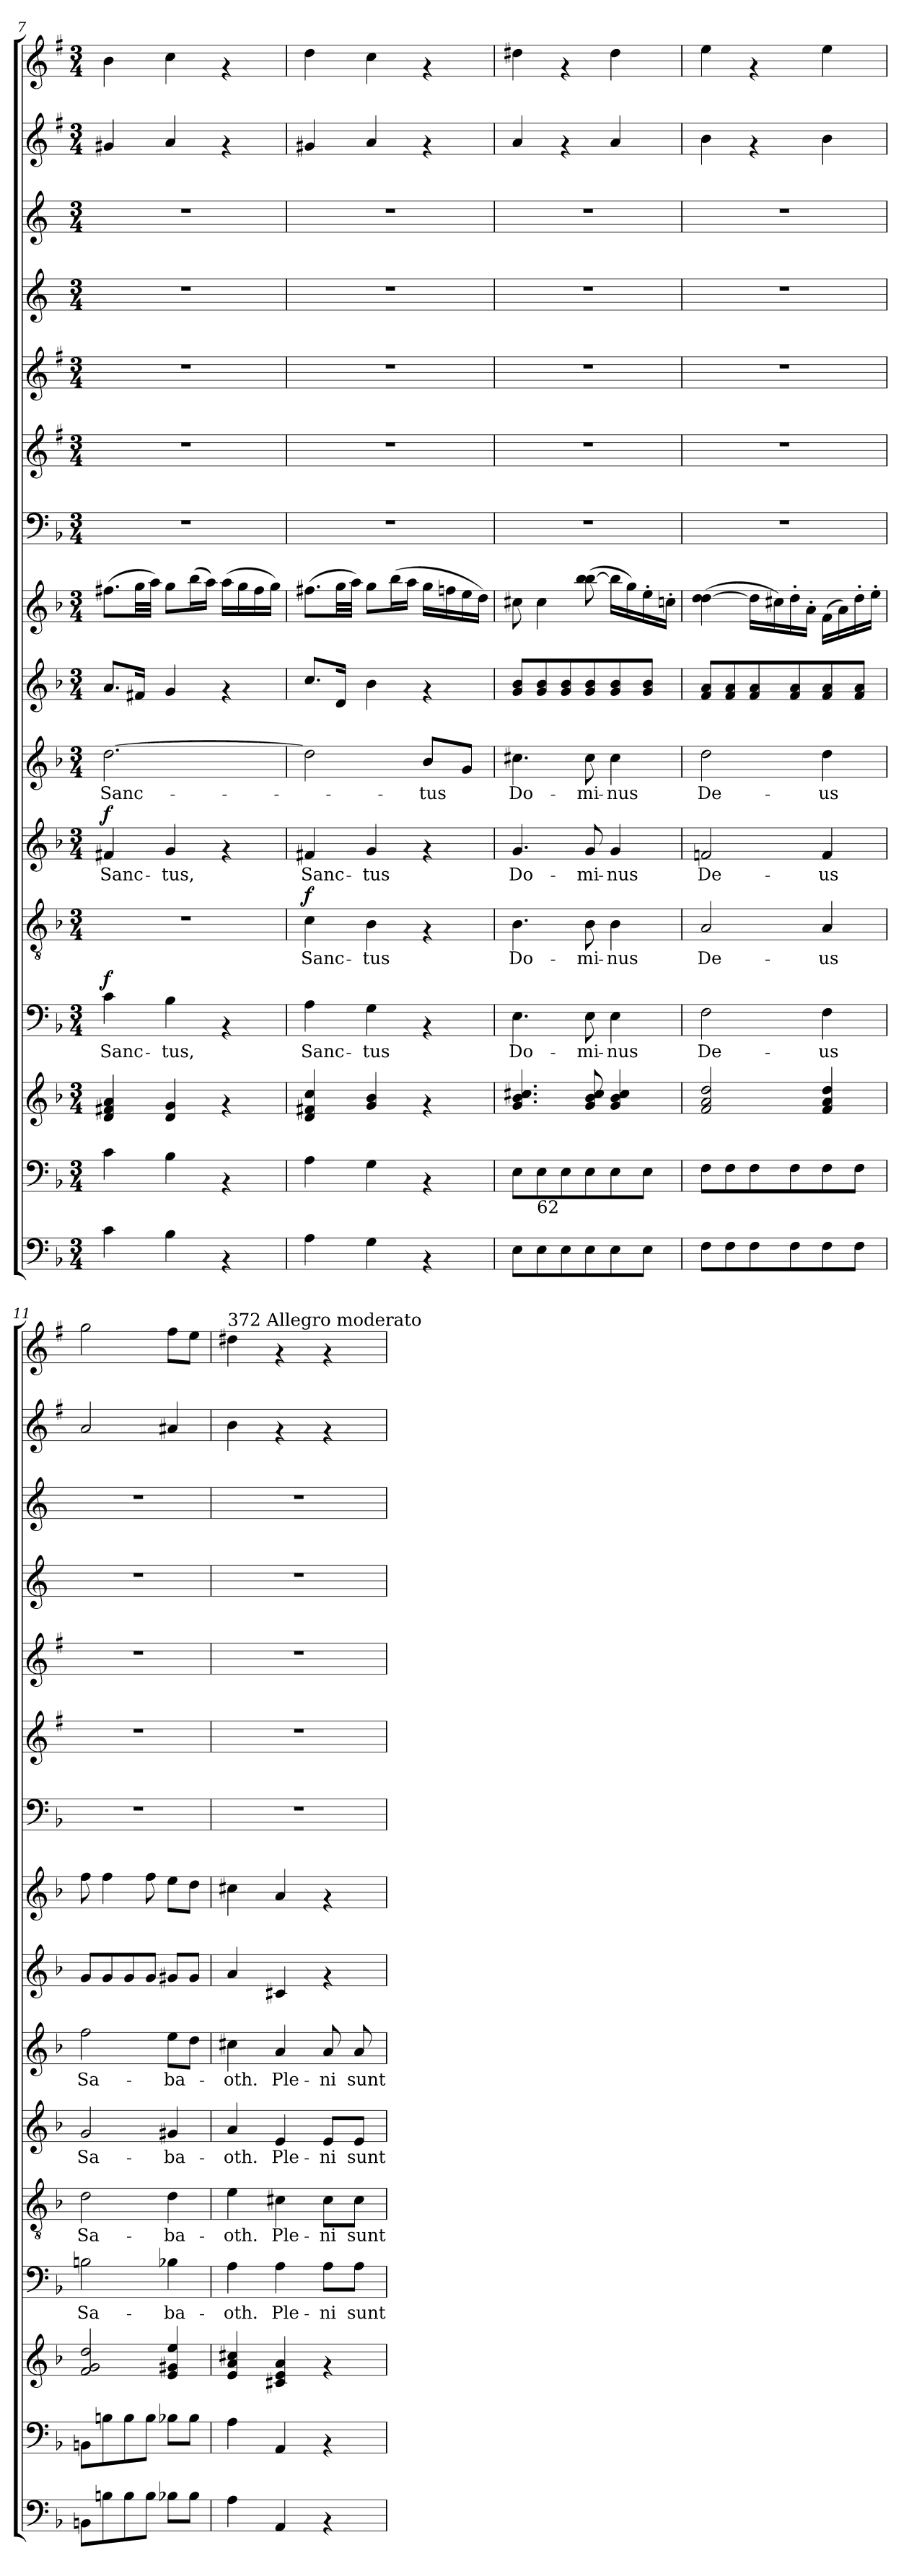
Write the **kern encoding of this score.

**kern	**kern	**kern	**kern	**text	**dynam	**kern	**text	**dynam	**kern	**text	**dynam	**kern	**text	**kern	**kern	**kern	**kern	**kern	**kern	**kern	**kern	**kern
*part15	*part14	*part14	*part13	*part13	*part13	*part12	*part12	*part12	*part11	*part11	*part11	*part10	*part10	*part9	*part8	*part7	*part6	*part5	*part4	*part3	*part2	*part1
*staff16	*staff15	*staff14	*staff13	*staff13	*staff13	*staff12	*staff12	*staff12	*staff11	*staff11	*staff11	*staff10	*staff10	*staff9	*staff8	*staff7	*staff6	*staff5	*staff4	*staff3	*staff2	*staff1
!!LO:PB:g=z
*clefF4	*clefF4	*clefG2	*clefF4	*	*	*clefGv2	*	*	*clefG2	*	*	*clefG2	*	*clefG2	*clefG2	*clefF4	*clefG2	*clefG2	*clefG2	*clefG2	*clefG2	*clefG2
*	*	*	*	*	*	*	*	*	*	*	*	*	*	*	*	*	*ITrd1c2	*ITrd1c2	*ITrd-3c-5	*ITrd-3c-5	*ITrd1c2	*ITrd1c2
*k[b-]	*k[b-]	*k[b-]	*k[b-]	*	*	*k[b-]	*	*	*k[b-]	*	*	*k[b-]	*	*k[b-]	*k[b-]	*k[b-]	*k[b-]	*k[b-]	*k[b-]	*k[b-]	*k[b-]	*k[b-]
*F:	*F:	*F:	*F:	*	*	*F:	*	*	*F:	*	*	*F:	*	*F:	*F:	*F:	*F:	*F:	*F:	*F:	*F:	*F:
*M3/4	*M3/4	*M3/4	*M3/4	*	*	*M3/4	*	*	*M3/4	*	*	*M3/4	*	*M3/4	*M3/4	*M3/4	*M3/4	*M3/4	*M3/4	*M3/4	*M3/4	*M3/4
=7	=7	=7	=7	=7	=7	=7	=7	=7	=7	=7	=7	=7	=7	=7	=7	=7	=7	=7	=7	=7	=7	=7
!	!	!	!	!LO:LY:b	!LO:DY:a	!	!	!	!	!LO:LY:b	!LO:DY:a	!	!LO:LY:b	!	!	!	!	!	!	!	!	!
4c\	4c\	4d/ 4f#X/ 4a/	4c\	Sanc-	f	2.r	.	.	4f#X/	Sanc-	f	[>2.dd\	Sanc-	8.a/L	(>8.ff#X\L	2.r	2.r	2.r	2.r	2.r	4f#X/	4a\
.	.	.	.	.	.	.	.	.	.	.	.	.	.	16f#X/Jk	32gg\LL	.	.	.	.	.	.	.
.	.	.	.	.	.	.	.	.	.	.	.	.	.	.	32aa\JJJ)	.	.	.	.	.	.	.
!	!	!	!	!LO:LY:b	!	!	!	!	!	!LO:LY:b	!	!	!	!	!	!	!	!	!	!	!	!
4B-\	4B-\	4d/ 4g/	4B-\	-tus,	.	.	.	.	4g/	-tus,	.	.	.	4g/	8gg\L	.	.	.	.	.	4g/	4b-\
.	.	.	.	.	.	.	.	.	.	.	.	.	.	.	(>16bb-\L	.	.	.	.	.	.	.
.	.	.	.	.	.	.	.	.	.	.	.	.	.	.	16aa\JJ)	.	.	.	.	.	.	.
4rAA	4rAA	4rf	4rAA	.	.	.	.	.	4rf	.	.	.	.	4rf	(>16aa\LL	.	.	.	.	.	4rf	4rf
.	.	.	.	.	.	.	.	.	.	.	.	.	.	.	16gg\	.	.	.	.	.	.	.
.	.	.	.	.	.	.	.	.	.	.	.	.	.	.	16ff#\	.	.	.	.	.	.	.
.	.	.	.	.	.	.	.	.	.	.	.	.	.	.	16gg\JJ)	.	.	.	.	.	.	.
=8	=8	=8	=8	=8	=8	=8	=8	=8	=8	=8	=8	=8	=8	=8	=8	=8	=8	=8	=8	=8	=8	=8
!	!	!	!	!LO:LY:b	!	!	!LO:LY:b	!LO:DY:a	!	!LO:LY:b	!	!	!	!	!	!	!	!	!	!	!	!
4A\	4A\	4d/ 4f#X/ 4cc/	4A\	Sanc-	.	4c\	Sanc-	f	4f#X/	Sanc-	.	2dd\]	.	8.cc/L	(>8.ff#X\L	2.r	2.r	2.r	2.r	2.r	4f#X/	4cc\
.	.	.	.	.	.	.	.	.	.	.	.	.	.	16d/Jk	32gg\LL	.	.	.	.	.	.	.
.	.	.	.	.	.	.	.	.	.	.	.	.	.	.	32aa\JJJ)	.	.	.	.	.	.	.
!	!	!	!	!LO:LY:b	!	!	!LO:LY:b	!	!	!LO:LY:b	!	!	!	!	!	!	!	!	!	!	!	!
4G\	4G\	4g/ 4b-/	4G\	-tus	.	4B-\	-tus	.	4g/	-tus	.	.	.	4b-\	8gg\L	.	.	.	.	.	4g/	4b-\
.	.	.	.	.	.	.	.	.	.	.	.	.	.	.	(>16bb-\L	.	.	.	.	.	.	.
.	.	.	.	.	.	.	.	.	.	.	.	.	.	.	16aa\JJ	.	.	.	.	.	.	.
!	!	!	!	!	!	!	!	!	!	!	!	!	!LO:LY:b	!	!	!	!	!	!	!	!	!
4rAA	4rAA	4rf	4rAA	.	.	4rF	.	.	4rf	.	.	8b-/L	-tus	4rf	16gg\LL	.	.	.	.	.	4rf	4rf
.	.	.	.	.	.	.	.	.	.	.	.	.	.	.	16ffn\	.	.	.	.	.	.	.
.	.	.	.	.	.	.	.	.	.	.	.	8g/J	.	.	16ee\	.	.	.	.	.	.	.
.	.	.	.	.	.	.	.	.	.	.	.	.	.	.	16dd\JJ)	.	.	.	.	.	.	.
=9	=9	=9	=9	=9	=9	=9	=9	=9	=9	=9	=9	=9	=9	=9	=9	=9	=9	=9	=9	=9	=9	=9
!	!	!	!	!LO:LY:b	!	!	!LO:LY:b	!	!	!LO:LY:b	!	!	!LO:LY:b	!	!	!	!	!	!	!	!	!
8E\L	8E\L	4.g/ 4.b-/ 4.cc#X/	4.E\	Do-	.	4.B-\	Do-	.	4.g/	Do-	.	4.cc#X\	Do-	8g/ 8b-/L	8cc#X\	2.r	2.r	2.r	2.r	2.r	4g/	4cc#X\
!	!LO:TX:b:t=62	!	!	!	!	!	!	!	!	!	!	!	!	!	!	!	!	!	!	!	!	!
8E\	8E\	.	.	.	.	.	.	.	.	.	.	.	.	8g/ 8b-/	4cc#\	.	.	.	.	.	.	.
8E\	8E\	.	.	.	.	.	.	.	.	.	.	.	.	8g/ 8b-/	.	.	.	.	.	.	4rf	4rf
!	!	!	!	!LO:LY:b	!	!	!LO:LY:b	!	!	!LO:LY:b	!	!	!LO:LY:b	!	!	!	!	!	!	!	!	!
8E\	8E\	8g/ 8b-/ 8cc#/	8E\	-mi-	.	8B-\	-mi-	.	8g/	-mi-	.	8cc#\	-mi-	8g/ 8b-/	(>8bb-\ [>8bb-\	.	.	.	.	.	.	.
!	!	!	!	!LO:LY:b	!	!	!LO:LY:b	!	!	!LO:LY:b	!	!	!LO:LY:b	!	!	!	!	!	!	!	!	!
8E\	8E\	4g/ 4b-/ 4cc#/	4E\	-nus	.	4B-\	-nus	.	4g/	-nus	.	4cc#\	-nus	8g/ 8b-/	16bb-\LL]	.	.	.	.	.	4g/	4cc#\
.	.	.	.	.	.	.	.	.	.	.	.	.	.	.	16gg\)	.	.	.	.	.	.	.
8E\J	8E\J	.	.	.	.	.	.	.	.	.	.	.	.	8g/ 8b-/J	16ee'>\	.	.	.	.	.	.	.
.	.	.	.	.	.	.	.	.	.	.	.	.	.	.	16ccn'>\JJ	.	.	.	.	.	.	.
=10	=10	=10	=10	=10	=10	=10	=10	=10	=10	=10	=10	=10	=10	=10	=10	=10	=10	=10	=10	=10	=10	=10
!	!	!	!	!LO:LY:b	!	!	!LO:LY:b	!	!	!LO:LY:b	!	!	!LO:LY:b	!	!	!	!	!	!	!	!	!
8F\L	8F\L	2f/ 2a/ 2dd/	2F\	De-	.	2A/	De-	.	2fn/	De-	.	2dd\	De-	8f/ 8a/L	(>4dd\ [>4dd\	2.r	2.r	2.r	2.r	2.r	4a\	4dd\
8F\	8F\	.	.	.	.	.	.	.	.	.	.	.	.	8f/ 8a/	.	.	.	.	.	.	.	.
8F\	8F\	.	.	.	.	.	.	.	.	.	.	.	.	8f/ 8a/	16dd\LL]	.	.	.	.	.	4rf	4rf
.	.	.	.	.	.	.	.	.	.	.	.	.	.	.	16cc#X\)	.	.	.	.	.	.	.
8F\	8F\	.	.	.	.	.	.	.	.	.	.	.	.	8f/ 8a/	16dd'>\	.	.	.	.	.	.	.
.	.	.	.	.	.	.	.	.	.	.	.	.	.	.	16a'>\JJ	.	.	.	.	.	.	.
!	!	!	!	!LO:LY:b	!	!	!LO:LY:b	!	!	!LO:LY:b	!	!	!LO:LY:b	!	!	!	!	!	!	!	!	!
8F\	8F\	4f/ 4a/ 4dd/	4F\	-us	.	4A/	-us	.	4f/	-us	.	4dd\	-us	8f/ 8a/	(>16f\LL	.	.	.	.	.	4a\	4dd\
.	.	.	.	.	.	.	.	.	.	.	.	.	.	.	16a\)	.	.	.	.	.	.	.
8F\J	8F\J	.	.	.	.	.	.	.	.	.	.	.	.	8f/ 8a/J	16dd'>\	.	.	.	.	.	.	.
.	.	.	.	.	.	.	.	.	.	.	.	.	.	.	16ee'>\JJ	.	.	.	.	.	.	.
=11	=11	=11	=11	=11	=11	=11	=11	=11	=11	=11	=11	=11	=11	=11	=11	=11	=11	=11	=11	=11	=11	=11
!	!	!	!	!LO:LY:b	!	!	!LO:LY:b	!	!	!LO:LY:b	!	!	!LO:LY:b	!	!	!	!	!	!	!	!	!
8BBn\L	8BBn\L	2f/ 2g/ 2dd/	2Bn\	Sa-	.	2d\	Sa-	.	2g/	Sa-	.	2ff\	Sa-	8g/L	8ff\	2.r	2.r	2.r	2.r	2.r	2g/	2ff\
8Bn\	8Bn\	.	.	.	.	.	.	.	.	.	.	.	.	8g/	4ff\	.	.	.	.	.	.	.
8B\	8B\	.	.	.	.	.	.	.	.	.	.	.	.	8g/	.	.	.	.	.	.	.	.
8B\J	8B\J	.	.	.	.	.	.	.	.	.	.	.	.	8g/J	8ff\	.	.	.	.	.	.	.
!	!	!	!	!LO:LY:b	!	!	!LO:LY:b	!	!	!LO:LY:b	!	!	!LO:LY:b	!	!	!	!	!	!	!	!	!
8B-X\L	8B-X\L	4e/ 4g#X/ 4ee/	4B-X\	-ba-	.	4d\	-ba-	.	4g#X/	-ba-	.	8ee\L	-ba-	8g#X/L	8ee\L	.	.	.	.	.	4g#X/	8ee\L
8B-\J	8B-\J	.	.	.	.	.	.	.	.	.	.	8dd\J	.	8g#/J	8dd\J	.	.	.	.	.	.	8dd\J
!!LO:PB:g=z
=12	=12	=12	=12	=12	=12	=12	=12	=12	=12	=12	=12	=12	=12	=12	=12	=12	=12	=12	=12	=12	=12	=12
!	!	!	!	!	!	!	!	!	!	!	!	!	!	!	!	!	!	!	!	!	!	!LO:TX:a:t=372 Allegro moderato
!	!	!	!	!LO:LY:b	!	!	!LO:LY:b	!	!	!LO:LY:b	!	!	!LO:LY:b	!	!	!	!	!	!	!	!	!
4A\	4A\	4e/ 4a/ 4cc#X/	4A\	-oth.	.	4e\	-oth.	.	4a/	-oth.	.	4cc#X\	-oth.	4a/	4cc#X\	2.r	2.r	2.r	2.r	2.r	4a\	4cc#X\
!	!	!	!	!LO:LY:b	!	!	!LO:LY:b	!	!	!LO:LY:b	!	!	!LO:LY:b	!	!	!	!	!	!	!	!	!
4AA/	4AA/	4c#X/ 4e/ 4a/	4A\	Ple-	.	4c#X\	Ple-	.	4e/	Ple-	.	4a/	Ple-	4c#X/	4a/	.	.	.	.	.	4rf	4rf
!	!	!	!	!LO:LY:b	!	!	!LO:LY:b	!	!	!LO:LY:b	!	!	!LO:LY:b	!	!	!	!	!	!	!	!	!
4rAA	4rAA	4rf	8A\L	-ni	.	8c#\L	-ni	.	8e/L	-ni	.	8a/	-ni	4rf	4rf	.	.	.	.	.	4rf	4rf
!	!	!	!	!LO:LY:b	!	!	!LO:LY:b	!	!	!LO:LY:b	!	!	!LO:LY:b	!	!	!	!	!	!	!	!	!
.	.	.	8A\J	sunt	.	8c#\J	sunt	.	8e/J	sunt	.	8a/	sunt	.	.	.	.	.	.	.	.	.
=	=	=	=	=	=	=	=	=	=	=	=	=	=	=	=	=	=	=	=	=	=	=
*-	*-	*-	*-	*-	*-	*-	*-	*-	*-	*-	*-	*-	*-	*-	*-	*-	*-	*-	*-	*-	*-	*-
